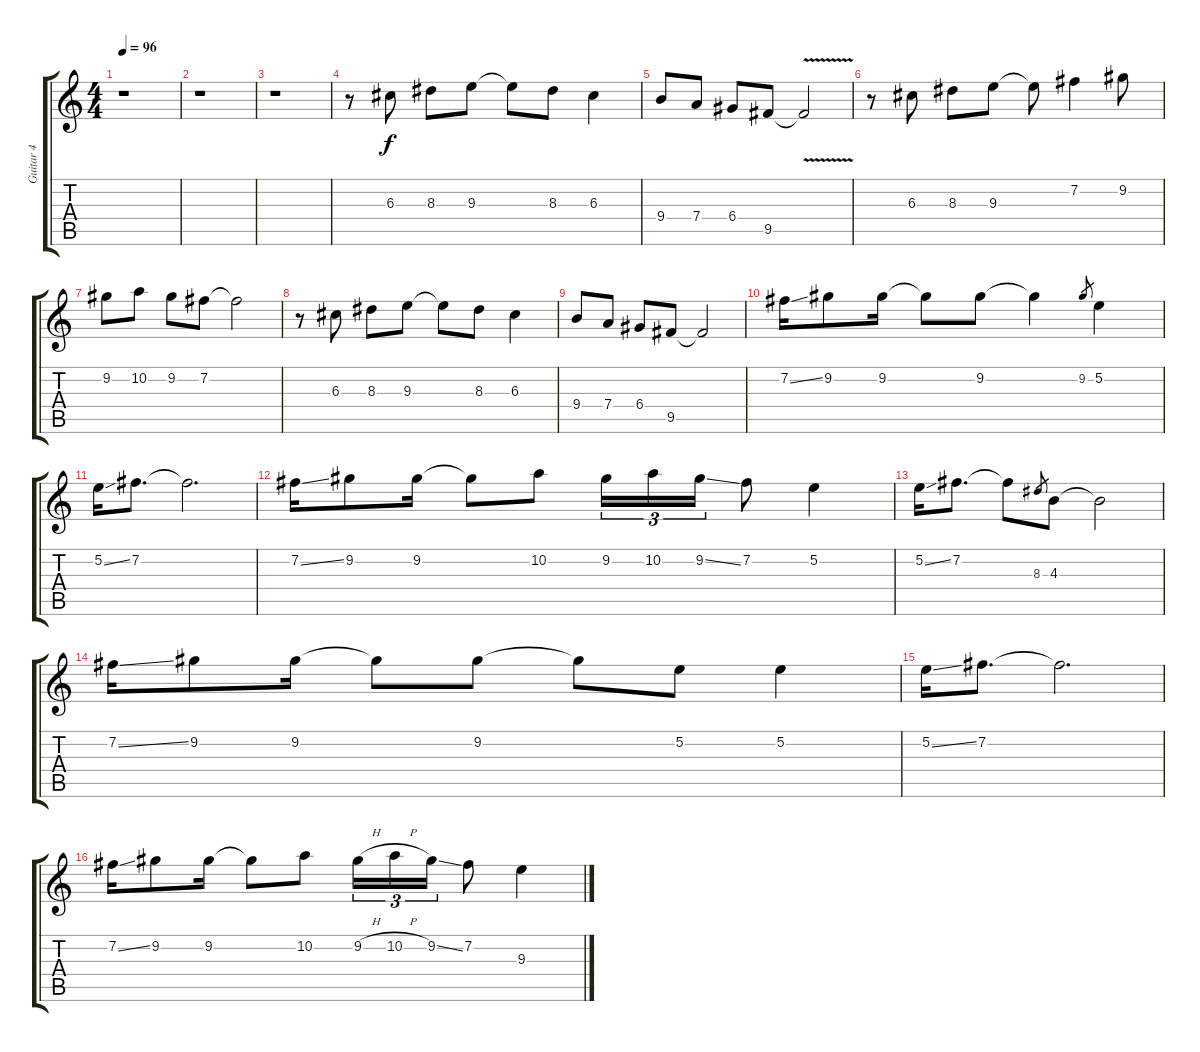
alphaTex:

\track ("Guitar 4" "Guitar 4") {instrument distortionguitar}
\staff {score tabs}
\tuning (E4 B3 G3 D3 A2 E2) {hide}
\ts (4 4)
\tempo 96
\clef g2
\ks c
r.1{dy f} |
r.1 |
r.1 |
r.8 6.3.8 8.3.8 9.3.8 9.3{t}.8 8.3.8 6.3.4 |
9.4.8 7.4.8 6.4.8 9.5.8 9.5{v t}.2 |
r.8 6.3.8 8.3.8 9.3.8 9.3{t}.8 7.2.4 9.2.8 |
9.2.8 10.2.8 9.2.8 7.2.8 7.2{t}.2 |
r.8 6.3.8 8.3.8 9.3.8 9.3{t}.8 8.3.8 6.3.4 |
9.4.8 7.4.8 6.4.8 9.5.8 9.5{t}.2 |
7.2{ss}.16 9.2.8 9.2.16 9.2{t}.8 9.2.8 9.2{t}.4 9.2.8{gr} 5.2.4 |
5.2{ss}.16 7.2.8{d} 7.2{t}.2{d} |
7.2{ss}.16 9.2.8 9.2.16 9.2{t}.8 10.2.8 9.2.16{tu (3 2)} 10.2.16{tu (3 2)} 9.2{ss}.16{tu (3 2)} 7.2.8 5.2.4 |
5.2{ss}.16 7.2.8{d} 7.2{t}.8 8.3.8{gr} 4.3.8 4.3{t}.2 |
7.2{ss}.16 9.2.8 9.2.16 9.2{t}.8 9.2.8 9.2{t}.8 5.2.8 5.2.4 |
5.2{ss}.16 7.2.8{d} 7.2{t}.2{d} |
7.2{ss}.16 9.2.8 9.2.16 9.2{t}.8 10.2.8 9.2{h}.16{tu (3 2)} 10.2{h}.16{tu (3 2)} 9.2{ss}.16{tu (3 2)} 7.2.8 9.3.4
